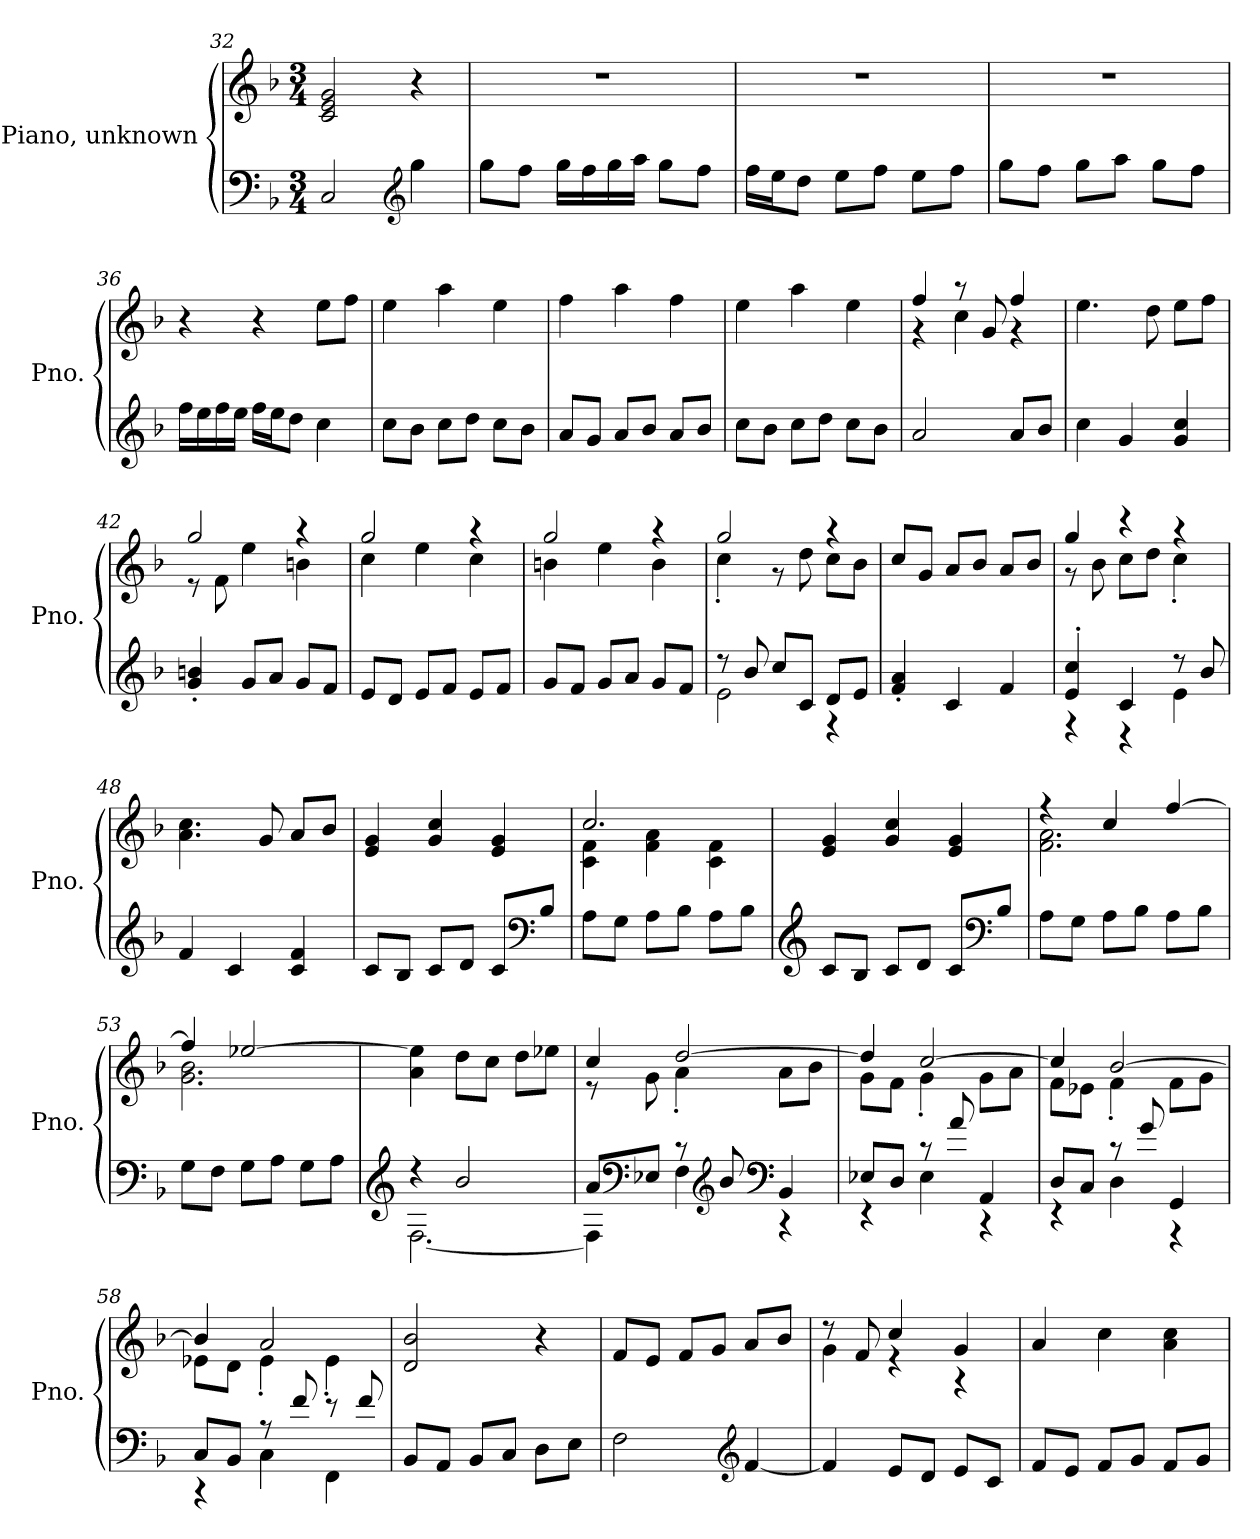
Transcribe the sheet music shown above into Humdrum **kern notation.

**kern	**kern
*part1	*part1
*staff2	*staff1
*I"Piano, unknown	*
*I'Pno.	*
*clefF4	*clefG2
*k[b-]	*k[b-]
*M3/4	*M3/4
=32	=32
2C/	2c/ 2e/ 2g/
*clefG2	*
4gg\	4r
=33	=33
8gg\L	2.r
8ff\J	.
16gg\LL	.
16ff\	.
16gg\	.
16aa\JJ	.
8gg\L	.
8ff\J	.
=34	=34
16ff\LL	2.r
16ee\J	.
8dd\J	.
8ee\L	.
8ff\J	.
8ee\L	.
8ff\J	.
=35	=35
8gg\L	2.r
8ff\J	.
8gg\L	.
8aa\J	.
8gg\L	.
8ff\J	.
!!LO:LB:g=z
=36	=36
16ff\LL	4r
16ee\	.
16ff\	.
16ee\JJ	.
16ff\LL	4r
16ee\J	.
8dd\J	.
4cc\	8ee\L
.	8ff\J
=37	=37
8cc\L	4ee\
8b-\J	.
8cc\L	4aa\
8dd\J	.
8cc\L	4ee\
8b-\J	.
=38	=38
8a/L	4ff\
8g/J	.
8a/L	4aa\
8b-/J	.
8a/L	4ff\
8b-/J	.
=39	=39
8cc\L	4ee\
8b-\J	.
8cc\L	4aa\
8dd\J	.
8cc\L	4ee\
8b-\J	.
=40	=40
*	*^
2a/	4ff/	4r
.	8r	4cc\
.	8g/	.
8a/L	4ff/	4r
8b-/J	.	.
*	*v	*v
=41	=41
4cc\	4.ee\
4g/	.
.	8dd\
4g/ 4cc/	8ee\L
.	8ff\J
!!LO:LB:g=z
=42	=42
*	*^
4g/' 4bn/'	2gg/	8r
.	.	8f\
8g/L	.	4ee\
8a/J	.	.
8g/L	4r	4bn\
8f/J	.	.
=43	=43	=43
8e/L	2gg/	4cc\
8d/J	.	.
8e/L	.	4ee\
8f/J	.	.
8e/L	4r	4cc\
8f/J	.	.
=44	=44	=44
8g/L	2gg/	4bn\
8f/J	.	.
8g/L	.	4ee\
8a/J	.	.
8g/L	4r	4b\
8f/J	.	.
=45	=45	=45
*^	*	*
8r	2e\	2gg/	4cc'\
8b-/	.	.	.
8cc/L	.	.	8r
8c/J	.	.	8dd\
8d/L	4r	4r	8cc\L
8e/J	.	.	8b-\J
*v	*v	*	*
*	*v	*v
=46	=46
4f/' 4a/'	8cc/L
.	8g/J
4c/	8a/L
.	8b-/J
4f/	8a/L
.	8b-/J
=47	=47
*^	*^
4e/' 4cc/'	4r	4gg/	8r
.	.	.	8b-\
4c/	4r	4r	8cc\L
.	.	.	8dd\J
8r	4e\	4r	4cc'\
8b-/	.	.	.
*v	*v	*	*
*	*v	*v
!!LO:LB:g=z
=48	=48
4f/	4.a\ 4.cc\
4c/	.
.	8g/
4c/ 4f/	8a/L
.	8b-/J
=49	=49
8c/L	4e/ 4g/
8B-/J	.
8c/L	4g/ 4cc/
8d/J	.
8c/L	4e/ 4g/
*clefF4	*
8B-/J	.
=50	=50
*	*^
8A\L	2.cc/	4c\ 4f\
8G\J	.	.
8A\L	.	4f\ 4a\
8B-\J	.	.
8A\L	.	4c\ 4f\
8B-\J	.	.
*	*v	*v
=51	=51
*clefG2	*
8c/L	4e/ 4g/
8B-/J	.
8c/L	4g/ 4cc/
8d/J	.
8c/L	4e/ 4g/
*clefF4	*
8B-/J	.
=52	=52
*	*^
8A\L	4r	2.f\ 2.a\
8G\J	.	.
8A\L	4cc/	.
8B-\J	.	.
8A\L	[4ff/	.
8B-\J	.	.
!!LO:LB:g=z	!!
=53	=53	=53
8G\L	4ff/]	2.g\ 2.b-\
8F\J	.	.
8G\L	[2ee-X/	.
8A\J	.	.
8G\L	.	.
8A\J	.	.
*	*v	*v
=54	=54
*clefG2	*
*^	*
4r	[2.F\	4a\ 4ee-\]
2b-/	.	8dd\L
.	.	8cc\J
.	.	8dd\L
.	.	8ee-X\J
=55	=55	=55
*	*	*^
8a/L	4F\]	4cc/	8r
*clefF4	*	*	*
8E-X/J	.	.	8g\
8r	4F\	[2dd/	4a'\
*clefG2	*	*	*
8b-/	.	.	.
*clefF4	*	*	*
4BB-/	4r	.	8a\L
.	.	.	8b-\J
=56	=56	=56	=56
8E-X/L	4r	4dd/]	8g\L
8D/J	.	.	8f\J
8r	4E-\	[2cc/	4g'\
8a/	.	.	.
4AA/	4r	.	8g\L
.	.	.	8a\J
=57	=57	=57	=57
8D/L	4r	4cc/]	8f\L
8C/J	.	.	8e-X\J
8r	4D\	[2b-/	4f'\
8g/	.	.	.
4GG/	4r	.	8f\L
.	.	.	8g\J
!!LO:PB:g=z	!!
=58	=58	=58	=58
8C/L	4r	4b-/]	8e-X\L
8BB-/J	.	.	8d\J
8r	4C\	2a/	4e-'\
8f/	.	.	.
8r	4FF\	.	4e-'\
8f/	.	.	.
*v	*v	*	*
*	*v	*v
=59	=59
8BB-/L	2d/ 2b-/
8AA/J	.
8BB-/L	.
8C/J	.
8D\L	4r
8E\J	.
=60	=60
2F\	8f/L
.	8e/J
.	8f/L
.	8g/J
*clefG2	*
[4f/	8a/L
.	8b-/J
=61	=61
*	*^
4f/]	8r	4g\
.	8f/	.
8e/L	4cc/	4r
8d/J	.	.
8e/L	4g/	4r
8c/J	.	.
*	*v	*v
=62	=62
8f/L	4a/
8e/J	.
8f/L	4cc\
8g/J	.
8f/L	4a\ 4cc\
8g/J	.
=	=
*-	*-
